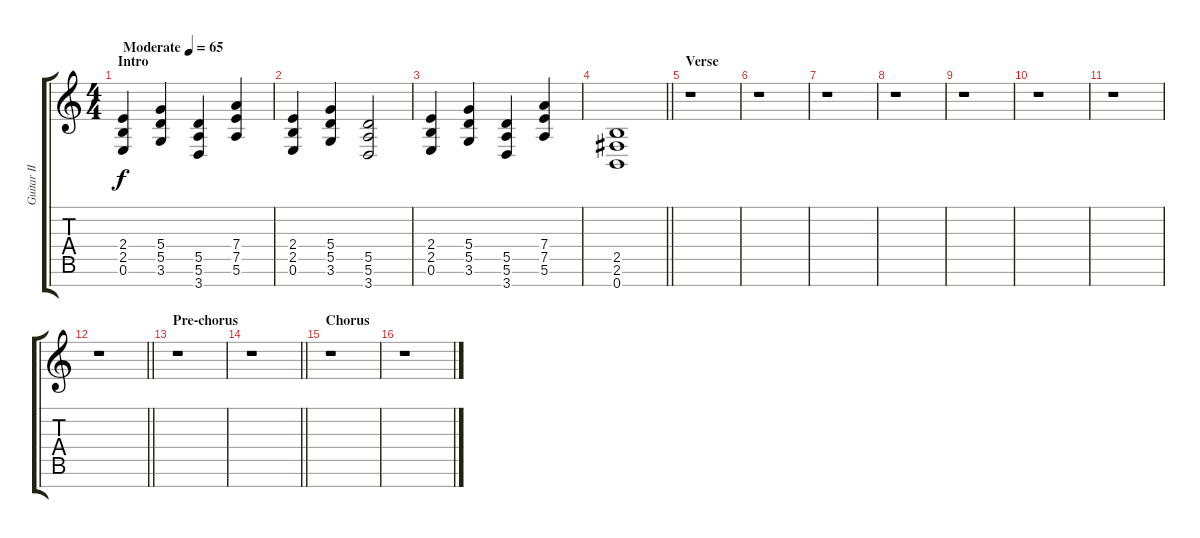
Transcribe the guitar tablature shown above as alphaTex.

\track ("Guitar II" "Guitar II") {instrument distortionguitar}
\staff {score tabs}
\tuning (E4 B3 G3 D3 A2 E2 B1) {hide}
\ts (4 4)
\section ("" "Intro")
\tempo (65 "Moderate")
\clef g2
\ks c
(2.4 2.5 0.6).4{dy f instrument distortionguitar} (5.4 5.5 3.6).4 (5.5 5.6 3.7).4 (7.4 7.5 5.6).4 |
(2.4 2.5 0.6).4 (5.4 5.5 3.6).4 (5.5 5.6 3.7).2 |
(2.4 2.5 0.6).4 (5.4 5.5 3.6).4 (5.5 5.6 3.7).4 (7.4 7.5 5.6).4 |
\barLineRight lightlight
(2.5 2.6 0.7).1 |
\section ("" "Verse")
r.1 |
r.1 |
r.1 |
r.1 |
r.1 |
r.1 |
r.1 |
\barLineRight lightlight
r.1 |
\section ("" "Pre-chorus")
r.1 |
\barLineRight lightlight
r.1 |
\section ("" "Chorus")
r.1 |
r.1
